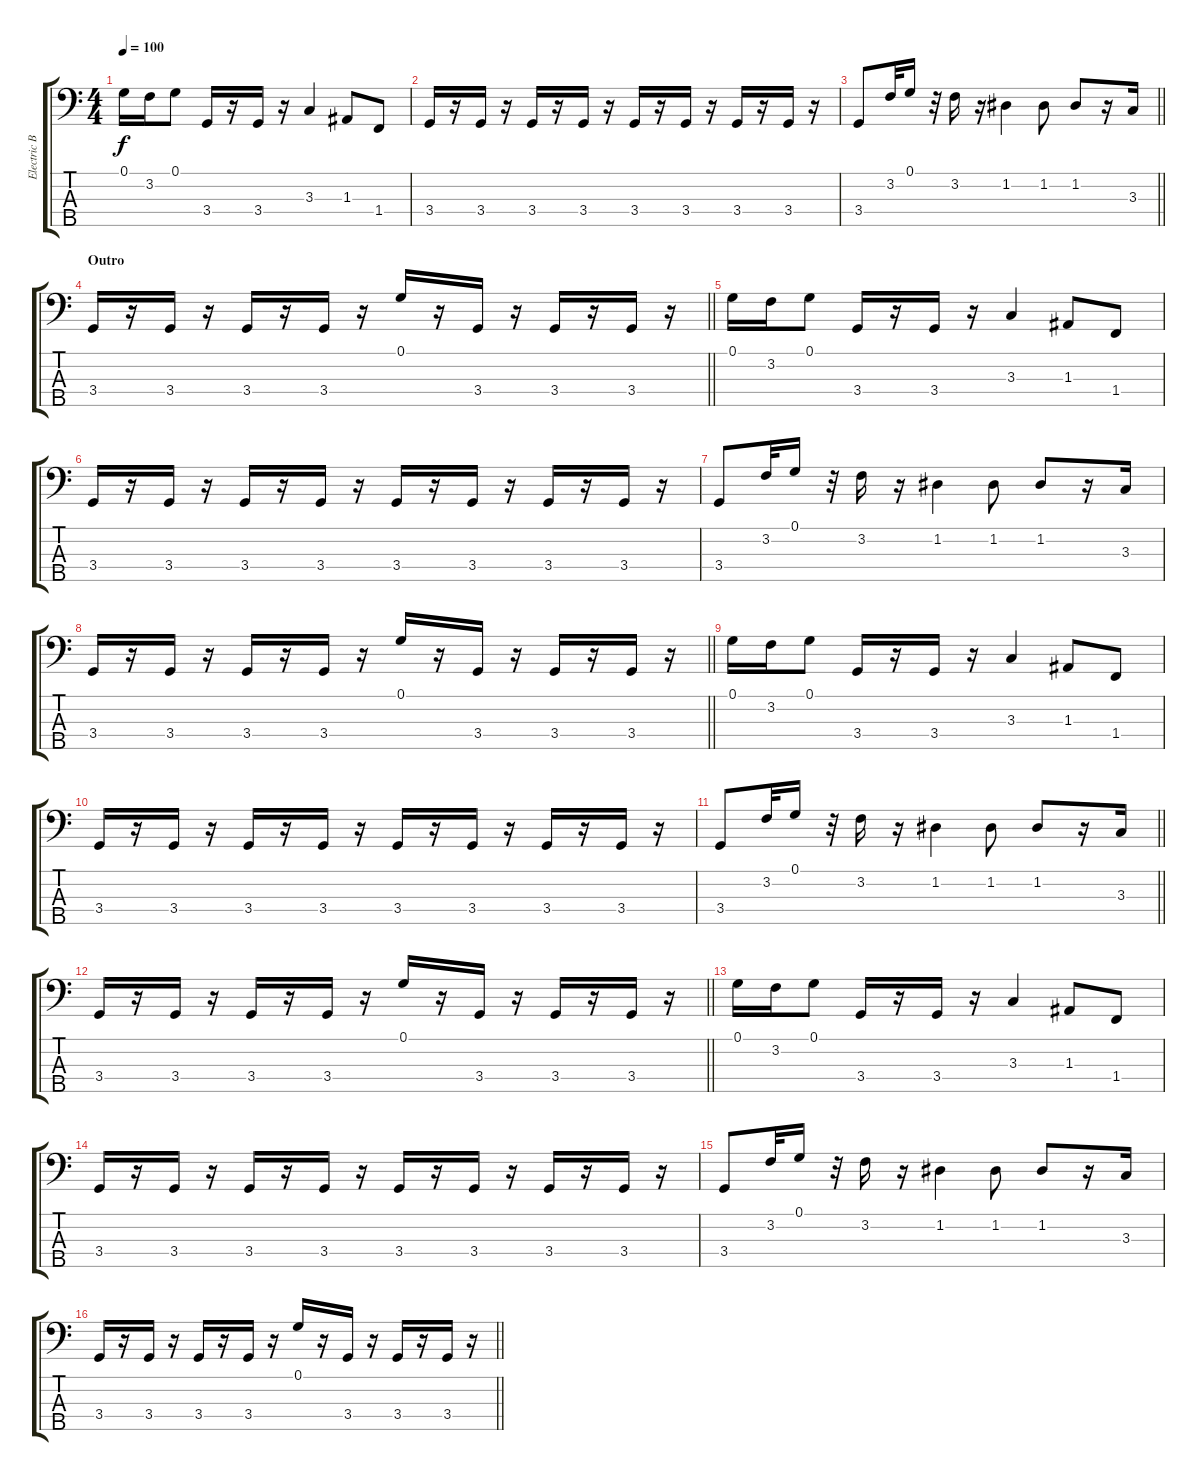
\track ("Electric Bass" "Electric B") {instrument electricbasspick}
\staff {score tabs}
\tuning (G2 D2 A1 E1 B0) {hide}
\ts (4 4)
\tempo 100
\clef f4
\ks c
0.1.16{dy f} 3.2.16 0.1.8 3.4.16 r.16 3.4.16 r.16 3.3.4 1.3.8 1.4.8 |
3.4.16 r.16 3.4.16 r.16 3.4.16 r.16 3.4.16 r.16 3.4.16 r.16 3.4.16 r.16 3.4.16 r.16 3.4.16 r.16 |
\barLineRight lightlight
3.4.8 3.2.32 0.1.16 r.32 3.2.16 r.16 1.2.4 1.2.8 1.2.8 r.16 3.3.16 |
\section ("" "Outro")
\barLineRight lightlight
3.4.16 r.16 3.4.16 r.16 3.4.16 r.16 3.4.16 r.16 0.1.16 r.16 3.4.16 r.16 3.4.16 r.16 3.4.16 r.16 |
0.1.16 3.2.16 0.1.8 3.4.16 r.16 3.4.16 r.16 3.3.4 1.3.8 1.4.8 |
3.4.16 r.16 3.4.16 r.16 3.4.16 r.16 3.4.16 r.16 3.4.16 r.16 3.4.16 r.16 3.4.16 r.16 3.4.16 r.16 |
3.4.8 3.2.32 0.1.16 r.32 3.2.16 r.16 1.2.4 1.2.8 1.2.8 r.16 3.3.16 |
\barLineRight lightlight
3.4.16 r.16 3.4.16 r.16 3.4.16 r.16 3.4.16 r.16 0.1.16 r.16 3.4.16 r.16 3.4.16 r.16 3.4.16 r.16 |
0.1.16 3.2.16 0.1.8 3.4.16 r.16 3.4.16 r.16 3.3.4 1.3.8 1.4.8 |
3.4.16 r.16 3.4.16 r.16 3.4.16 r.16 3.4.16 r.16 3.4.16 r.16 3.4.16 r.16 3.4.16 r.16 3.4.16 r.16 |
\barLineRight lightlight
3.4.8 3.2.32 0.1.16 r.32 3.2.16 r.16 1.2.4 1.2.8 1.2.8 r.16 3.3.16 |
\barLineRight lightlight
3.4.16 r.16 3.4.16 r.16 3.4.16 r.16 3.4.16 r.16 0.1.16 r.16 3.4.16 r.16 3.4.16 r.16 3.4.16 r.16 |
0.1.16 3.2.16 0.1.8 3.4.16 r.16 3.4.16 r.16 3.3.4 1.3.8 1.4.8 |
3.4.16 r.16 3.4.16 r.16 3.4.16 r.16 3.4.16 r.16 3.4.16 r.16 3.4.16 r.16 3.4.16 r.16 3.4.16 r.16 |
3.4.8 3.2.32 0.1.16 r.32 3.2.16 r.16 1.2.4 1.2.8 1.2.8 r.16 3.3.16 |
\barLineRight lightlight
3.4.16 r.16 3.4.16 r.16 3.4.16 r.16 3.4.16 r.16 0.1.16 r.16 3.4.16 r.16 3.4.16 r.16 3.4.16 r.16
